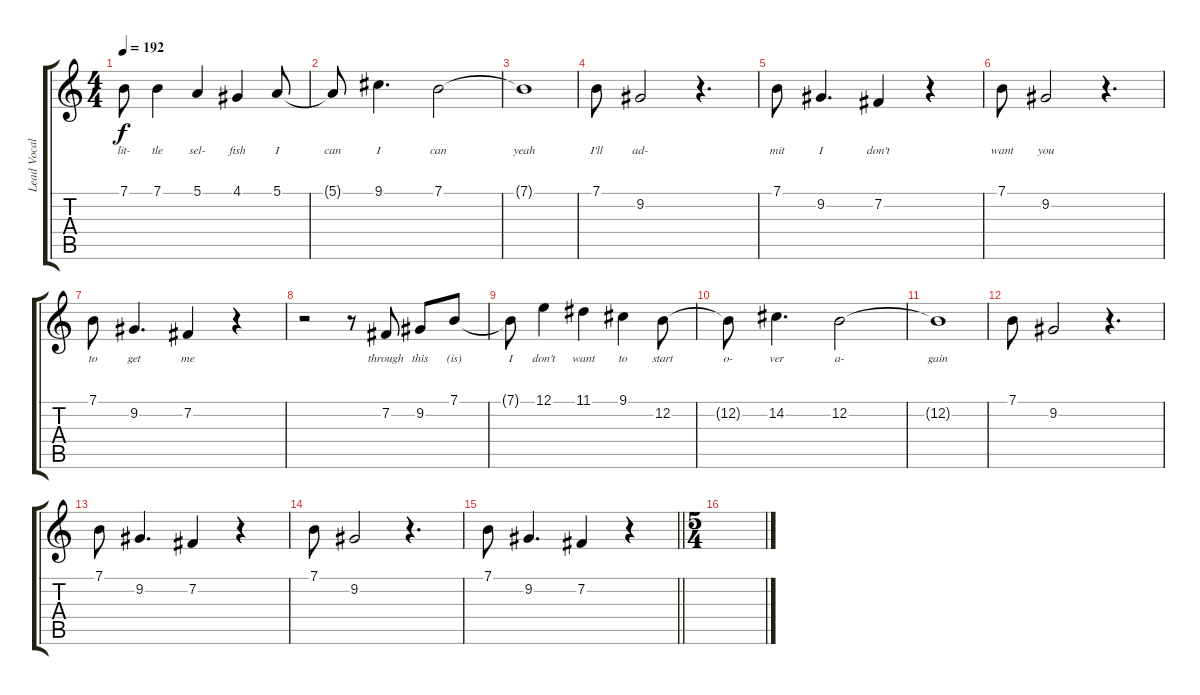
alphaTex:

\track ("Lead Vocal" "Lead Vocal") {instrument violin}
\staff {score tabs}
\tuning (E4 B3 G3 D3 A2 E2) {hide}
\ts (4 4)
\tempo 192
\clef g2
\ks c
7.1{t}.8{lyrics (0 "lit-") lyrics (1 "") lyrics (2 "") lyrics (3 "") lyrics (4 "") dy f} 7.1.4{lyrics (0 "tle") lyrics (1 "") lyrics (2 "") lyrics (3 "") lyrics (4 "")} 5.1.4{lyrics (0 "sel-") lyrics (1 "") lyrics (2 "") lyrics (3 "") lyrics (4 "")} 4.1.4{lyrics (0 "fish") lyrics (1 "") lyrics (2 "") lyrics (3 "") lyrics (4 "")} 5.1.8{lyrics (0 "I") lyrics (1 "") lyrics (2 "") lyrics (3 "") lyrics (4 "")} |
5.1{t}.8{lyrics (0 "can") lyrics (1 "") lyrics (2 "") lyrics (3 "") lyrics (4 "")} 9.1.4{d lyrics (0 "I") lyrics (1 "") lyrics (2 "") lyrics (3 "") lyrics (4 "")} 7.1.2{lyrics (0 "can") lyrics (1 "") lyrics (2 "") lyrics (3 "") lyrics (4 "")} |
7.1{t}.1{lyrics (0 "yeah") lyrics (1 "") lyrics (2 "") lyrics (3 "") lyrics (4 "")} |
7.1.8{lyrics (0 "I'll") lyrics (1 "") lyrics (2 "") lyrics (3 "") lyrics (4 "")} 9.2.2{lyrics (0 "ad-") lyrics (1 "") lyrics (2 "") lyrics (3 "") lyrics (4 "")} r.4{d} |
7.1.8{lyrics (0 "mit") lyrics (1 "") lyrics (2 "") lyrics (3 "") lyrics (4 "")} 9.2.4{d lyrics (0 "I") lyrics (1 "") lyrics (2 "") lyrics (3 "") lyrics (4 "")} 7.2.4{lyrics (0 "don't") lyrics (1 "") lyrics (2 "") lyrics (3 "") lyrics (4 "")} r.4 |
7.1.8{lyrics (0 "want") lyrics (1 "") lyrics (2 "") lyrics (3 "") lyrics (4 "")} 9.2.2{lyrics (0 "you") lyrics (1 "") lyrics (2 "") lyrics (3 "") lyrics (4 "")} r.4{d} |
7.1.8{lyrics (0 "to") lyrics (1 "") lyrics (2 "") lyrics (3 "") lyrics (4 "")} 9.2.4{d lyrics (0 "get") lyrics (1 "") lyrics (2 "") lyrics (3 "") lyrics (4 "")} 7.2.4{lyrics (0 "me") lyrics (1 "") lyrics (2 "") lyrics (3 "") lyrics (4 "")} r.4 |
r.2 r.8 7.2.8{lyrics (0 "through") lyrics (1 "") lyrics (2 "") lyrics (3 "") lyrics (4 "")} 9.2.8{lyrics (0 "this") lyrics (1 "") lyrics (2 "") lyrics (3 "") lyrics (4 "")} 7.1.8{lyrics (0 "(is)") lyrics (1 "") lyrics (2 "") lyrics (3 "") lyrics (4 "")} |
7.1{t}.8{lyrics (0 "I") lyrics (1 "") lyrics (2 "") lyrics (3 "") lyrics (4 "")} 12.1.4{lyrics (0 "don't") lyrics (1 "") lyrics (2 "") lyrics (3 "") lyrics (4 "")} 11.1.4{lyrics (0 "want") lyrics (1 "") lyrics (2 "") lyrics (3 "") lyrics (4 "")} 9.1.4{lyrics (0 "to") lyrics (1 "") lyrics (2 "") lyrics (3 "") lyrics (4 "")} 12.2.8{lyrics (0 "start") lyrics (1 "") lyrics (2 "") lyrics (3 "") lyrics (4 "")} |
12.2{t}.8{lyrics (0 "o-") lyrics (1 "") lyrics (2 "") lyrics (3 "") lyrics (4 "")} 14.2.4{d lyrics (0 "ver") lyrics (1 "") lyrics (2 "") lyrics (3 "") lyrics (4 "")} 12.2.2{lyrics (0 "a-") lyrics (1 "") lyrics (2 "") lyrics (3 "") lyrics (4 "")} |
12.2{t}.1{lyrics (0 "gain") lyrics (1 "") lyrics (2 "") lyrics (3 "") lyrics (4 "")} |
7.1.8 9.2.2 r.4{d} |
7.1.8 9.2.4{d} 7.2.4 r.4 |
7.1.8 9.2.2 r.4{d} |
\barLineRight lightlight
7.1.8 9.2.4{d} 7.2.4 r.4 |
\ts (5 4)
